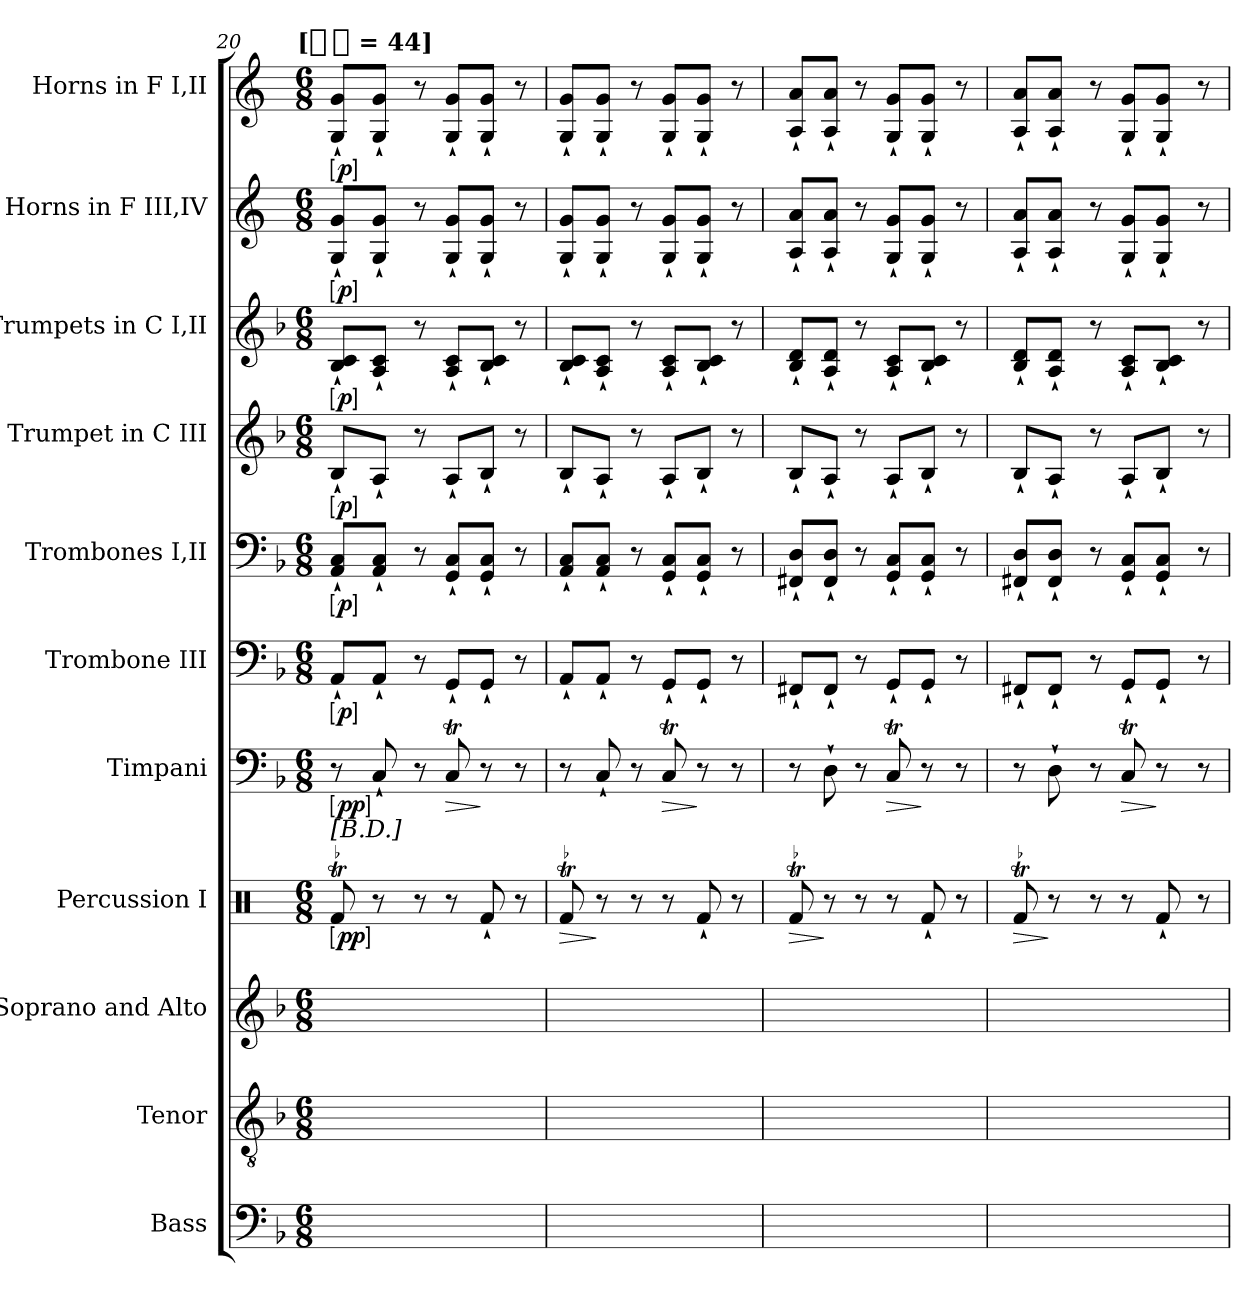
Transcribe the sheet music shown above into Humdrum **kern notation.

**kern	**kern	**kern	**kern	**dynam	**kern	**dynam	**kern	**dynam	**kern	**dynam	**kern	**dynam	**kern	**dynam	**kern	**dynam	**kern	**dynam
*part11	*part10	*part9	*part8	*part8	*part7	*part7	*part6	*part6	*part5	*part5	*part4	*part4	*part3	*part3	*part2	*part2	*part1	*part1
*staff11	*staff10	*staff9	*staff8	*staff8	*staff7	*staff7	*staff6	*staff6	*staff5	*staff5	*staff4	*staff4	*staff3	*staff3	*staff2	*staff2	*staff1	*staff1
*I"Bass	*I"Tenor	*I"Soprano and Alto	*I"Percussion I	*	*I"Timpani	*	*I"Trombone III	*	*I"Trombones I,II	*	*I"Trumpet in C III	*	*I"Trumpets in C I,II	*	*I"Horns in F III,IV	*	*I"Horns in F I,II	*
*I'B.	*I'T.	*I'S. A.	*I'1.Perc.	*	*I'Timp.	*	*I'3.Tbn.	*	*I'1.2.Tbn.	*	*	*	*	*	*I'3.4.Hn.	*	*I'1.2.Hn.	*
*clefF4	*clefGv2	*clefG2	*clefX	*	*clefF4	*	*clefF4	*	*clefF4	*	*clefG2	*	*clefG2	*	*clefG2	*	*clefG2	*
*	*	*	*	*	*	*	*	*	*	*	*	*	*	*	*ITrd4c7	*	*ITrd4c7	*
*k[b-]	*k[b-]	*k[b-]	*k[]	*	*k[b-]	*	*k[b-]	*	*k[b-]	*	*k[b-]	*	*k[b-]	*	*k[b-]	*	*k[b-]	*
*F:	*F:	*F:	*C:	*	*F:	*	*F:	*	*F:	*	*F:	*	*F:	*	*F:	*	*F:	*
!!LO:TX:omd:t=[[quarter-dot] = 44]
*M6/8	*M6/8	*M6/8	*M6/8	*	*M6/8	*	*M6/8	*	*M6/8	*	*M6/8	*	*M6/8	*	*M6/8	*	*M6/8	*
*MM66	*MM66	*MM66	*MM66	*	*MM66	*	*MM66	*	*MM66	*	*MM66	*	*MM66	*	*MM66	*	*MM66	*
=20	=20	=20	=20	=20	=20	=20	=20	=20	=20	=20	=20	=20	=20	=20	=20	=20	=20	=20
!	!	!	!LO:TX:a:t=[B.D.]	!	!	!	!	!	!	!	!	!	!	!	!	!	!	!
!	!	!	!	!LO:DY:ed=brack	!	!LO:DY:ed=brack	!	!LO:DY:ed=brack	!	!LO:DY:ed=brack	!	!LO:DY:ed=brack	!	!LO:DY:ed=brack	!	!LO:DY:ed=brack	!	!LO:DY:ed=brack
16ryy	16ryy	16ryy	8Rft/	pp	8r	pp	8AA`L	p	8AA` 8C`L	p	8B-`L	p	8B-` 8c`L	p	8C` 8c`L	p	8C` 8c`L	p
8ryy	8ryy	8ryy	.	.	.	.	.	.	.	.	.	.	.	.	.	.	.	.
.	.	.	8r	.	8C`	.	8AA`J	.	8AA` 8C`J	.	8A`J	.	8A` 8c`J	.	8C` 8c`J	.	8C` 8c`J	.
16ryy	16ryy	16ryy	.	.	.	.	.	.	.	.	.	.	.	.	.	.	.	.
8ryy	8ryy	8ryy	8r	.	8r	.	8r	.	8r	.	8r	.	8r	.	8r	.	8r	.
!	!	!	!	!	!	!LO:HP:b	!	!	!	!	!	!	!	!	!	!	!	!
4ryy	4ryy	4ryy	8r	.	8CT	>	8GG`L	.	8GG` 8C`L	.	8A`L	.	8A` 8c`L	.	8C` 8c`L	.	8C` 8c`L	.
.	.	.	8Rf`/	.	8r	]	8GG`J	.	8GG` 8C`J	.	8B-`J	.	8B-` 8c`J	.	8C` 8c`J	.	8C` 8c`J	.
8ryy	8ryy	8ryy	8r	.	8r	.	8r	.	8r	.	8r	.	8r	.	8r	.	8r	.
=21	=21	=21	=21	=21	=21	=21	=21	=21	=21	=21	=21	=21	=21	=21	=21	=21	=21	=21
!	!	!	!	!LO:HP:b	!	!	!	!	!	!	!	!	!	!	!	!	!	!
4ryy	4ryy	4ryy	8Rft/	>	8r	.	8AA`L	.	8AA` 8C`L	.	8B-`L	.	8B-` 8c`L	.	8C` 8c`L	.	8C` 8c`L	.
.	.	.	8r	]	8C`	.	8AA`J	.	8AA` 8C`J	.	8A`J	.	8A` 8c`J	.	8C` 8c`J	.	8C` 8c`J	.
8ryy	8ryy	8ryy	8r	.	8r	.	8r	.	8r	.	8r	.	8r	.	8r	.	8r	.
!	!	!	!	!	!	!LO:HP:b	!	!	!	!	!	!	!	!	!	!	!	!
8ryy	8ryy	8ryy	8r	.	8CT	>	8GG`L	.	8GG` 8C`L	.	8A`L	.	8A` 8c`L	.	8C` 8c`L	.	8C` 8c`L	.
8ryy	8ryy	8ryy	8Rf`/	.	8r	]	8GG`J	.	8GG` 8C`J	.	8B-`J	.	8B-` 8c`J	.	8C` 8c`J	.	8C` 8c`J	.
8ryy	8ryy	8ryy	8r	.	8r	.	8r	.	8r	.	8r	.	8r	.	8r	.	8r	.
=22	=22	=22	=22	=22	=22	=22	=22	=22	=22	=22	=22	=22	=22	=22	=22	=22	=22	=22
!	!	!	!	!LO:HP:b	!	!	!	!	!	!	!	!	!	!	!	!	!	!
4ryy	4ryy	4ryy	8Rft/	>	8r	.	8FF#X`L	.	8FF#X` 8D`L	.	8B-`L	.	8B-` 8d`L	.	8D` 8d`L	.	8D` 8d`L	.
.	.	.	8r	]	8D`	.	8FF#`J	.	8FF#` 8D`J	.	8A`J	.	8A` 8d`J	.	8D` 8d`J	.	8D` 8d`J	.
4ryy	4ryy	4ryy	8r	.	8r	.	8r	.	8r	.	8r	.	8r	.	8r	.	8r	.
!	!	!	!	!	!	!LO:HP:b	!	!	!	!	!	!	!	!	!	!	!	!
.	.	.	8r	.	8CT	>	8GG`L	.	8GG` 8C`L	.	8A`L	.	8A` 8c`L	.	8C` 8c`L	.	8C` 8c`L	.
4ryy	4ryy	4ryy	8Rf`/	.	8r	]	8GG`J	.	8GG` 8C`J	.	8B-`J	.	8B-` 8c`J	.	8C` 8c`J	.	8C` 8c`J	.
.	.	.	8r	.	8r	.	8r	.	8r	.	8r	.	8r	.	8r	.	8r	.
=23	=23	=23	=23	=23	=23	=23	=23	=23	=23	=23	=23	=23	=23	=23	=23	=23	=23	=23
!	!	!	!	!LO:HP:b	!	!	!	!	!	!	!	!	!	!	!	!	!	!
8.ryy	8.ryy	8.ryy	8Rft/	>	8r	.	8FF#X`L	.	8FF#X` 8D`L	.	8B-`L	.	8B-` 8d`L	.	8D` 8d`L	.	8D` 8d`L	.
.	.	.	8r	]	8D`	.	8FF#`J	.	8FF#` 8D`J	.	8A`J	.	8A` 8d`J	.	8D` 8d`J	.	8D` 8d`J	.
8.ryy	8.ryy	8.ryy	.	.	.	.	.	.	.	.	.	.	.	.	.	.	.	.
.	.	.	8r	.	8r	.	8r	.	8r	.	8r	.	8r	.	8r	.	8r	.
!	!	!	!	!	!	!LO:HP:b	!	!	!	!	!	!	!	!	!	!	!	!
8.ryy	8.ryy	8.ryy	8r	.	8CT	>	8GG`L	.	8GG` 8C`L	.	8A`L	.	8A` 8c`L	.	8C` 8c`L	.	8C` 8c`L	.
.	.	.	8Rf`/	.	8r	]	8GG`J	.	8GG` 8C`J	.	8B-`J	.	8B-` 8c`J	.	8C` 8c`J	.	8C` 8c`J	.
8.ryy	8.ryy	8.ryy	.	.	.	.	.	.	.	.	.	.	.	.	.	.	.	.
.	.	.	8r	.	8r	.	8r	.	8r	.	8r	.	8r	.	8r	.	8r	.
=	=	=	=	=	=	=	=	=	=	=	=	=	=	=	=	=	=	=
*-	*-	*-	*-	*-	*-	*-	*-	*-	*-	*-	*-	*-	*-	*-	*-	*-	*-	*-
